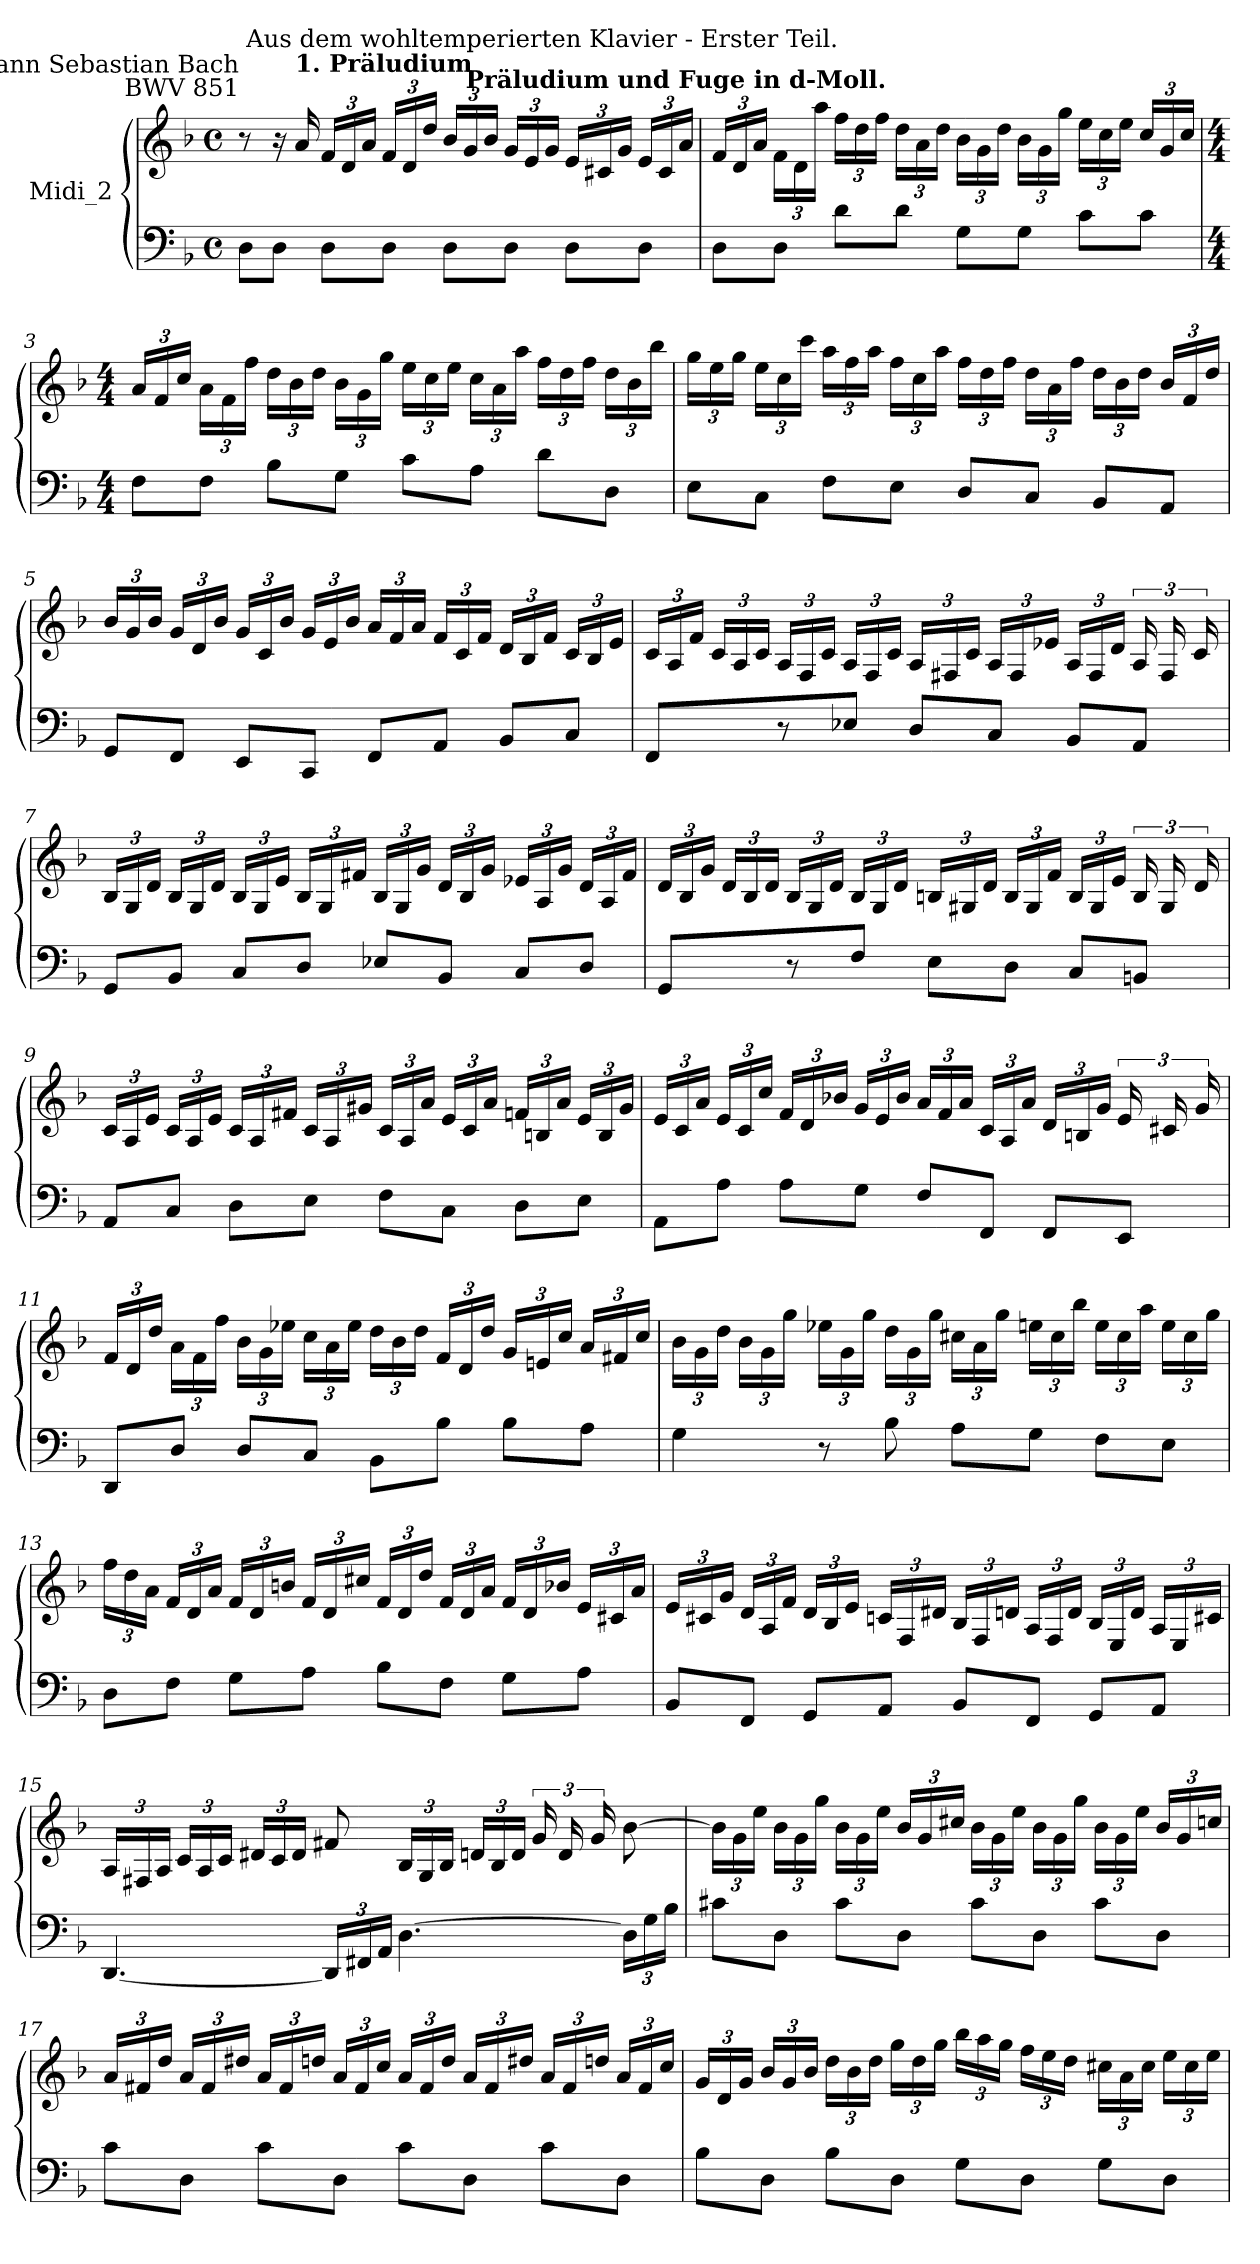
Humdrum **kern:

**kern	**kern
*part1	*part1
*staff2	*staff1
*I"Midi_2	*
*clefF4	*clefG2
*k[b-]	*k[b-]
*F:	*F:
*M4/4	*M4/4
*met(c)	*met(c)
=1	=1
!	!LO:TX:a:rj:t=Johann Sebastian Bach\nBWV 851
8DL	8r
8DJ	16r
!	!LO:TX:a:B:t=1. Präludium
.	16a
8DL	24fLL
.	24d
.	24aJJ
8DJ	24fLL
.	24d
.	24ddJJ
8DL	24b-LL
.	24g
.	24b-JJ
8DJ	24gLL
.	24e
!	!LO:TX:a:cj:t=Aus dem wohltemperierten Klavier - Erster Teil.
.	24gJJ
8DL	24eLL
.	24c#X
.	24gJJ
8DJ	24eLL
.	24c#
!	!LO:TX:a:B:cj:t=Präludium und Fuge in d-Moll.
.	24aJJ
=2	=2
8DL	24fLL
.	24d
.	24aJJ
8DJ	24fLL
.	24d
.	24aaJJ
8dL	24ffLL
.	24dd
.	24ffJJ
8dJ	24ddLL
.	24a
.	24ddJJ
8GL	24b-LL
.	24g
.	24ddJJ
8GJ	24b-LL
.	24g
.	24ggJJ
8cL	24eeLL
.	24cc
.	24eeJJ
8cJ	24ccLL
.	24g
.	24ccJJ
!!LO:LB:g=z
=3	=3
*M4/4	*M4/4
8FL	24aLL
.	24f
.	24ccJJ
8FJ	24aLL
.	24f
.	24ffJJ
8B-L	24ddLL
.	24b-
.	24ddJJ
8GJ	24b-LL
.	24g
.	24ggJJ
8cL	24eeLL
.	24cc
.	24eeJJ
8AJ	24ccLL
.	24a
.	24aaJJ
8dL	24ffLL
.	24dd
.	24ffJJ
8DJ	24ddLL
.	24b-
.	24bb-JJ
=4	=4
8EL	24ggLL
.	24ee
.	24ggJJ
8CJ	24eeLL
.	24cc
.	24cccJJ
8FL	24aaLL
.	24ff
.	24aaJJ
8EJ	24ffLL
.	24cc
.	24aaJJ
8DL	24ffLL
.	24dd
.	24ffJJ
8CJ	24ddLL
.	24a
.	24ffJJ
8BB-L	24ddLL
.	24b-
.	24ddJJ
8AAJ	24b-LL
.	24f
.	24ddJJ
!!LO:LB:g=z
=5	=5
8GGL	24b-LL
.	24g
.	24b-JJ
8FFJ	24gLL
.	24d
.	24b-JJ
8EEL	24gLL
.	24c
.	24b-JJ
8CCJ	24gLL
.	24e
.	24b-JJ
8FFL	24aLL
.	24f
.	24aJJ
8AAJ	24fLL
.	24c
.	24fJJ
8BB-L	24dLL
.	24B-
.	24fJJ
8CJ	24cLL
.	24B-
.	24eJJ
=6	=6
4FF	24cLL
.	24A
.	24fJJ
.	24cLL
.	24A
.	24cJJ
8r	24ALL
.	24F
.	24cJJ
8E-XJ	24ALL
.	24F
.	24cJJ
8DL	24ALL
.	24F#X
.	24cJJ
8CJ	24ALL
.	24F#
.	24e-XJJ
8BB-L	24ALL
.	24F#
.	24dJJ
8AAJ	24ALL
.	24F#
.	24c
!!LO:LB:g=z
=7	=7
8GGL	24B-LL
.	24G
.	24dJJ
8BB-J	24B-LL
.	24G
.	24dJJ
8CL	24B-LL
.	24G
.	24eJJ
8DJ	24B-LL
.	24G
.	24f#XJJ
8E-XL	24B-LL
.	24G
.	24gJJ
8BB-J	24dLL
.	24B-
.	24gJJ
8CL	24e-XLL
.	24A
.	24gJJ
8DJ	24dLL
.	24A
.	24f#JJ
=8	=8
4GG	24dLL
.	24B-
.	24gJJ
.	24dLL
.	24B-
.	24dJJ
8r	24B-LL
.	24G
.	24dJJ
8FJ	24B-LL
.	24G
.	24dJJ
8EL	24BnLL
.	24G#X
.	24dJJ
8DJ	24BLL
.	24G#
.	24fJJ
8CL	24BLL
.	24G#
.	24eJJ
8BBnJ	24BLL
.	24G#
.	24d
!!LO:LB:g=z
=9	=9
8AAL	24cLL
.	24A
.	24eJJ
8CJ	24cLL
.	24A
.	24eJJ
8DL	24cLL
.	24A
.	24f#XJJ
8EJ	24cLL
.	24A
.	24g#XJJ
8FL	24cLL
.	24A
.	24aJJ
8CJ	24eLL
.	24c
.	24aJJ
8DL	24fnLL
.	24Bn
.	24aJJ
8EJ	24eLL
.	24B
.	24g#JJ
=10	=10
8AA	24eLL
.	24c
.	24aJJ
8AJ	24eLL
.	24c
.	24ccJJ
8AL	24fLL
.	24d
.	24b-XJJ
8GJ	24gLL
.	24e
.	24b-JJ
8FL	24aLL
.	24f
.	24aJJ
8FFJ	24cLL
.	24A
.	24aJJ
8FFL	24dLL
.	24Bn
.	24gJJ
8EEJ	24eLL
.	24c#X
.	24g
!!LO:LB:g=z
=11	=11
8DDL	24fLL
.	24d
.	24ddJJ
8DJ	24aLL
.	24f
.	24ffJJ
8DL	24b-LL
.	24g
.	24ee-XJJ
8CJ	24ccLL
.	24a
.	24ee-JJ
8BB-L	24ddLL
.	24b-
.	24ddJJ
8B-J	24fLL
.	24d
.	24ddJJ
8B-L	24gLL
.	24en
.	24ccJJ
8AJ	24aLL
.	24f#X
.	24ccJJ
=12	=12
4G	24b-LL
.	24g
.	24ddJJ
.	24b-LL
.	24g
.	24ggJJ
8r	24ee-XLL
.	24g
.	24ggJJ
8B-	24ddLL
.	24g
.	24ggJJ
8AL	24cc#XLL
.	24a
.	24ggJJ
8GJ	24eenLL
.	24cc#
.	24bb-JJ
8FL	24eeLL
.	24cc#
.	24aaJJ
8EJ	24eeLL
.	24cc#
.	24ggJJ
!!LO:LB:g=z
=13	=13
8DL	24ffLL
.	24dd
.	24aJJ
8FJ	24fLL
.	24d
.	24aJJ
8GL	24fLL
.	24d
.	24bnJJ
8AJ	24fLL
.	24d
.	24cc#XJJ
8B-L	24fLL
.	24d
.	24ddJJ
8FJ	24fLL
.	24d
.	24aJJ
8GL	24fLL
.	24d
.	24b-XJJ
8AJ	24eLL
.	24c#X
.	24aJJ
=14	=14
8BB-L	24eLL
.	24c#X
.	24gJJ
8FFJ	24dLL
.	24A
.	24fJJ
8GGL	24dLL
.	24B-
.	24eJJ
8AAJ	24cnLL
.	24F
.	24d#XJJ
8BB-L	24B-LL
.	24F
.	24dnJJ
8FFJ	24ALL
.	24F
.	24dJJ
8GGL	24B-LL
.	24E
.	24dJJ
8AAJ	24ALL
.	24E
.	24c#XJJ
!!LO:LB:g=z
=15	=15
[4.DD	24ALL
.	24F#X
.	24AJJ
.	24cLL
.	24A
.	24cJJ
.	24d#XLL
.	24c
.	24d#JJ
24DDLL]	8f#X
24FF#X	.
24AAJJ	.
[4.D	24B-LL
.	24G
.	24B-JJ
.	24dnLL
.	24B-
.	24dJJ
.	24gLL
.	24d
.	24g
24DLL]	[8b-J
24G	.
24B-JJ	.
=16	=16
8c#XL	24b-LL]
.	24g
.	24eeJJ
8DJ	24b-LL
.	24g
.	24ggJJ
8c#L	24b-LL
.	24g
.	24eeJJ
8DJ	24b-LL
.	24g
.	24cc#XJJ
8c#L	24b-LL
.	24g
.	24eeJJ
8DJ	24b-LL
.	24g
.	24ggJJ
8c#L	24b-LL
.	24g
.	24eeJJ
8DJ	24b-LL
.	24g
.	24ccnJJ
!!LO:LB:g=z
=17	=17
8cL	24aLL
.	24f#X
.	24ddJJ
8DJ	24aLL
.	24f#
.	24dd#XJJ
8cL	24aLL
.	24f#
.	24ddnJJ
8DJ	24aLL
.	24f#
.	24ccJJ
8cL	24aLL
.	24f#
.	24ddJJ
8DJ	24aLL
.	24f#
.	24dd#XJJ
8cL	24aLL
.	24f#
.	24ddnJJ
8DJ	24aLL
.	24f#
.	24ccJJ
=18	=18
8B-L	24gLL
.	24d
.	24gJJ
8DJ	24b-LL
.	24g
.	24b-JJ
8B-L	24ddLL
.	24b-
.	24ddJJ
8DJ	24ggLL
.	24dd
.	24ggJJ
8GL	24bb-LL
.	24aa
.	24ggJJ
8DJ	24ffLL
.	24ee
.	24ddJJ
8GL	24cc#XLL
.	24a
.	24cc#JJ
8DJ	24eeLL
.	24cc#
.	24eeJJ
=	=
*-	*-
